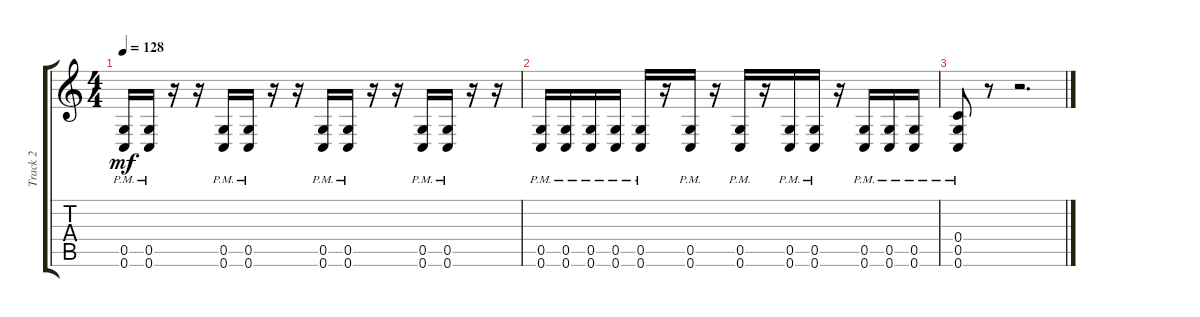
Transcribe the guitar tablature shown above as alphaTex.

\track ("Track 2" "Track 2") {instrument distortionguitar}
\staff {score tabs}
\tuning (D4 A3 F3 C3 G2 C2) {hide}
\ts (4 4)
\tempo 128
\clef g2
\ks c
(0.5{pm} 0.6{pm}).16{dy mf} (0.5{pm} 0.6{pm}).16 r.16 r.16 (0.5{pm} 0.6{pm}).16 (0.5{pm} 0.6{pm}).16 r.16 r.16 (0.5{pm} 0.6{pm}).16 (0.5{pm} 0.6{pm}).16 r.16 r.16 (0.5{pm} 0.6{pm}).16 (0.5{pm} 0.6{pm}).16 r.16 r.16 |
(0.5{pm} 0.6{pm}).16 (0.5{pm} 0.6{pm}).16 (0.5{pm} 0.6{pm}).16 (0.5{pm} 0.6{pm}).16 (0.5{pm} 0.6{pm}).16 r.16 (0.5{pm} 0.6{pm}).16 r.16 (0.5{pm} 0.6{pm}).16 r.16 (0.5{pm} 0.6{pm}).16 (0.5{pm} 0.6{pm}).16 r.16 (0.5{pm} 0.6{pm}).16 (0.5{pm} 0.6{pm}).16 (0.5{pm} 0.6{pm}).16 |
(0.4 0.5{pm} 0.6{pm}).8 r.8 r.2{d}
